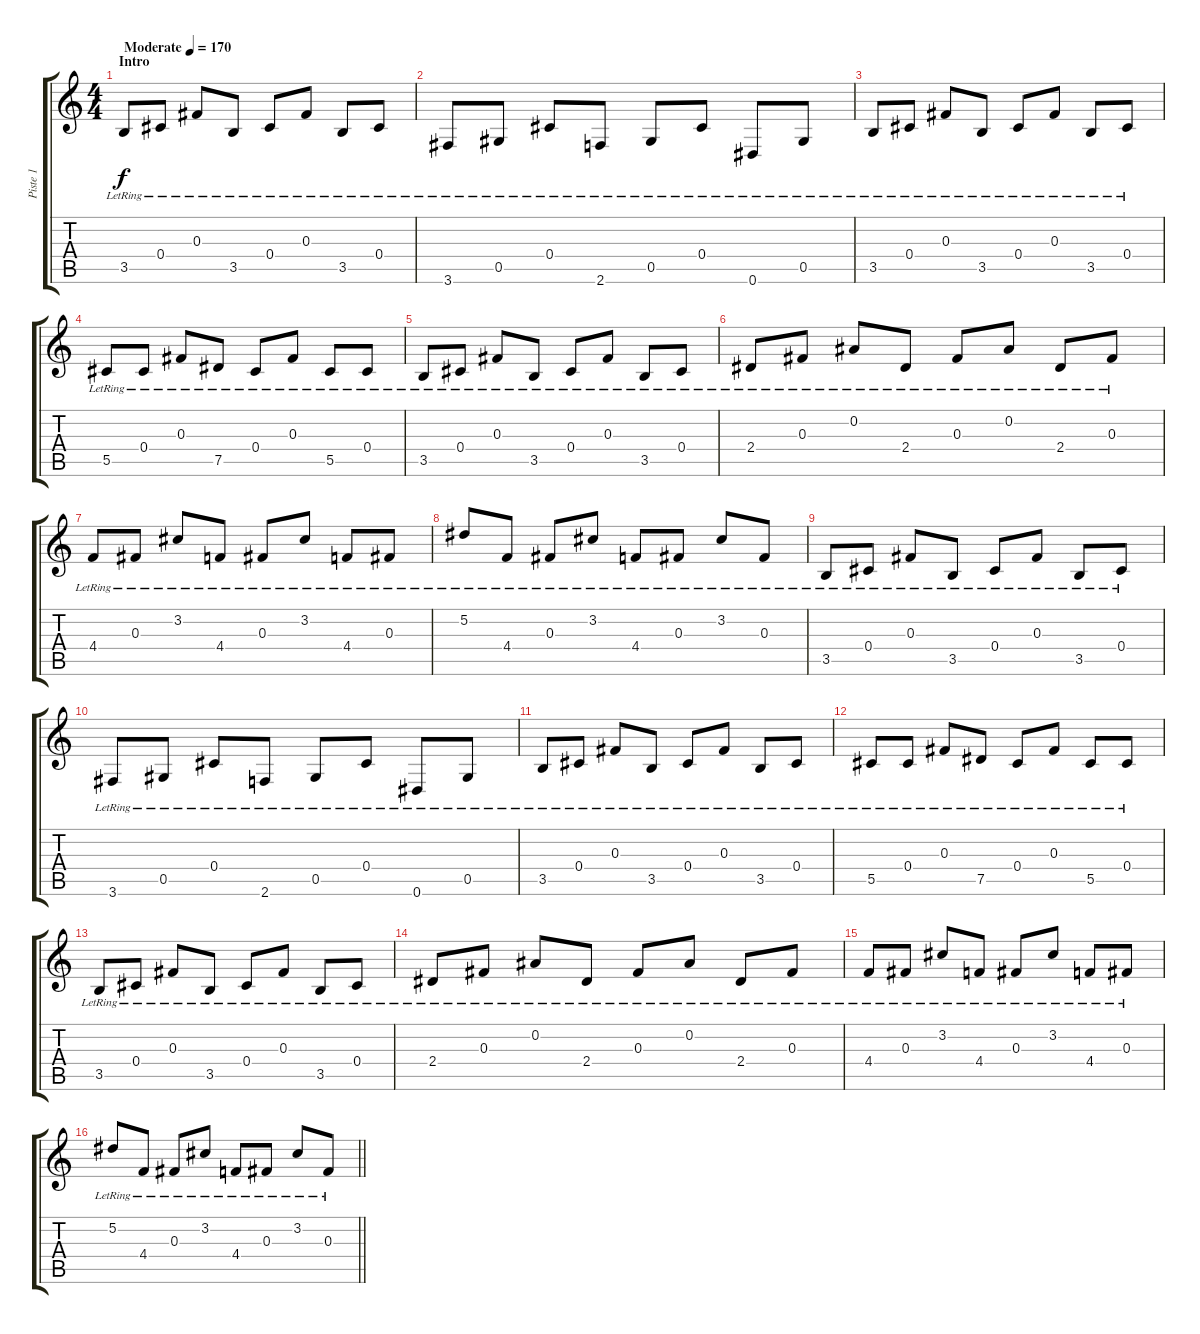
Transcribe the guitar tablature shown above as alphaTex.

\track ("Piste 1" "Piste 1") {instrument electricguitarclean}
\staff {score tabs}
\tuning (Eb4 Bb3 Gb3 Db3 Ab2 Eb2) {hide}
\ts (4 4)
\section ("" "Intro")
\tempo (170 "Moderate")
\clef g2
\ks c
3.5{lr}.8{dy f instrument electricguitarclean} 0.4{lr}.8 0.3{lr}.8 3.5{lr}.8 0.4{lr}.8 0.3{lr}.8 3.5{lr}.8 0.4{lr}.8 |
3.6{lr}.8 0.5{lr}.8 0.4{lr}.8 2.6{lr}.8 0.5{lr}.8 0.4{lr}.8 0.6{lr}.8 0.5{lr}.8 |
3.5{lr}.8 0.4{lr}.8 0.3{lr}.8 3.5{lr}.8 0.4{lr}.8 0.3{lr}.8 3.5{lr}.8 0.4{lr}.8 |
5.5{lr}.8 0.4{lr}.8 0.3{lr}.8 7.5{lr}.8 0.4{lr}.8 0.3{lr}.8 5.5{lr}.8 0.4{lr}.8 |
3.5{lr}.8 0.4{lr}.8 0.3{lr}.8 3.5{lr}.8 0.4{lr}.8 0.3{lr}.8 3.5{lr}.8 0.4{lr}.8 |
2.4{lr}.8 0.3{lr}.8 0.2{lr}.8 2.4{lr}.8 0.3{lr}.8 0.2{lr}.8 2.4{lr}.8 0.3{lr}.8 |
4.4{lr}.8 0.3{lr}.8 3.2{lr}.8 4.4{lr}.8 0.3{lr}.8 3.2{lr}.8 4.4{lr}.8 0.3{lr}.8 |
5.2{lr}.8 4.4{lr}.8 0.3{lr}.8 3.2{lr}.8 4.4{lr}.8 0.3{lr}.8 3.2{lr}.8 0.3{lr}.8 |
3.5{lr}.8 0.4{lr}.8 0.3{lr}.8 3.5{lr}.8 0.4{lr}.8 0.3{lr}.8 3.5{lr}.8 0.4{lr}.8 |
3.6{lr}.8 0.5{lr}.8 0.4{lr}.8 2.6{lr}.8 0.5{lr}.8 0.4{lr}.8 0.6{lr}.8 0.5{lr}.8 |
3.5{lr}.8 0.4{lr}.8 0.3{lr}.8 3.5{lr}.8 0.4{lr}.8 0.3{lr}.8 3.5{lr}.8 0.4{lr}.8 |
5.5{lr}.8 0.4{lr}.8 0.3{lr}.8 7.5{lr}.8 0.4{lr}.8 0.3{lr}.8 5.5{lr}.8 0.4{lr}.8 |
3.5{lr}.8 0.4{lr}.8 0.3{lr}.8 3.5{lr}.8 0.4{lr}.8 0.3{lr}.8 3.5{lr}.8 0.4{lr}.8 |
2.4{lr}.8 0.3{lr}.8 0.2{lr}.8 2.4{lr}.8 0.3{lr}.8 0.2{lr}.8 2.4{lr}.8 0.3{lr}.8 |
4.4{lr}.8 0.3{lr}.8 3.2{lr}.8 4.4{lr}.8 0.3{lr}.8 3.2{lr}.8 4.4{lr}.8 0.3{lr}.8 |
\barLineRight lightlight
5.2{lr}.8 4.4{lr}.8 0.3{lr}.8 3.2{lr}.8 4.4{lr}.8 0.3{lr}.8 3.2{lr}.8 0.3{lr}.8
